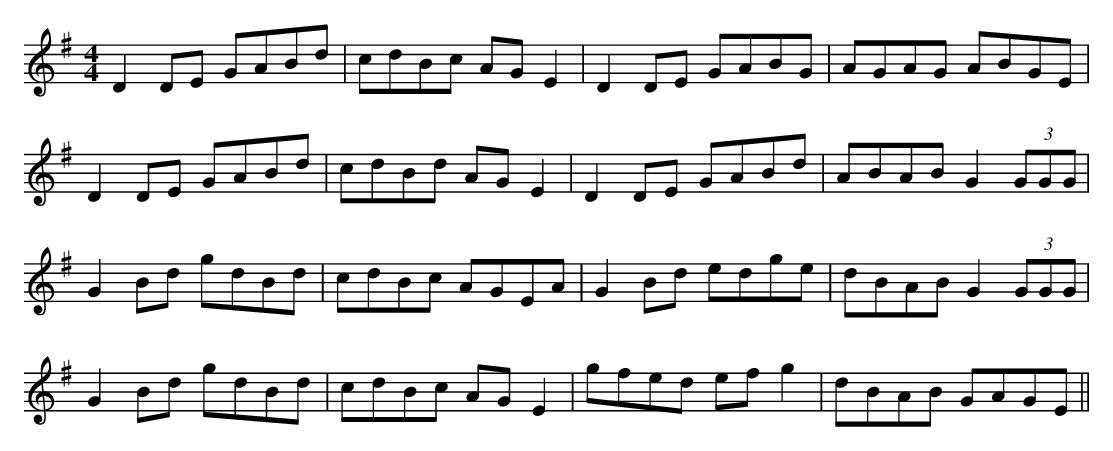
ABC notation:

X:1
M:4/4
K:G
D2 DE GABd|cdBc AGE2|D2 DE GABG|AGAG ABGE|
D2 DE GABd|cdBd AGE2|D2 DE GABd|ABAB G2 (3GGG|
G2 Bd gdBd|cdBc AGEA|G2 Bd edge|dBAB G2 (3GGG|
G2 Bd gdBd|cdBc AGE2|gfed efg2|dBAB GAGE||
